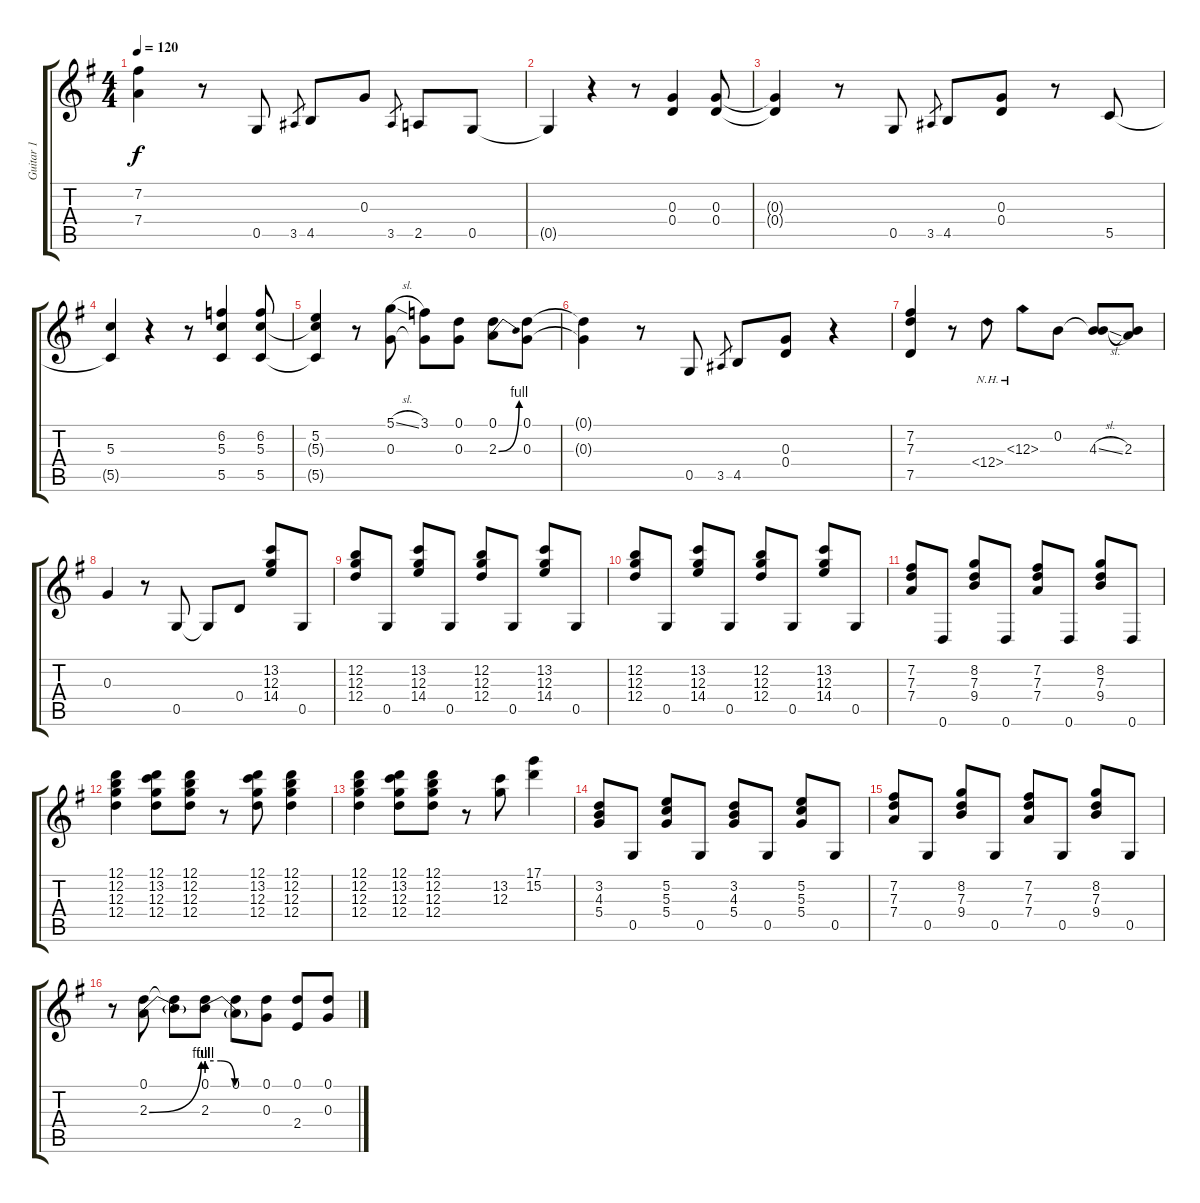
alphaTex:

\track ("Guitar 1" "Guitar 1") {instrument distortionguitar}
\staff {score tabs}
\tuning (D4 B3 G3 D3 G2 D2) {hide}
\ts (4 4)
\tempo 120
\clef g2
\ks g
(7.2 7.4).4{dy f} r.8 0.5.8 3.5.8{gr} 4.5.8 0.3.8 3.5.8{gr} 2.5.8 0.5.8 |
0.5{t}.4 r.4 r.8 (0.3 0.4).4 (0.3 0.4).8 |
(0.3{t} 0.4{t}).4 r.8 0.5.8 3.5.8{gr} 4.5.8 (0.3 0.4).8 r.8 5.5.8 |
(5.3 5.5{t}).4 r.4 r.8 (6.2 5.3 5.5).4 (6.2 5.3 5.5).8 |
(5.2 5.3{t} 5.5{t}).4 r.8 (5.1{sl} 0.3).8 (3.1 0.3{t}).8 (0.1 0.3).8 (0.1 2.3{be (bend 0 0 60 4)}).8 (0.1 0.3).8 |
(0.1{t} 0.3{t}).4 r.8 0.5.8 3.5.8{gr} 4.5.8 (0.3 0.4).8 r.4 |
(7.2 7.3 7.5).4 r.8 12.4{nh}.8 12.3{nh}.8 0.2.8 (0.2{t} 4.3{sl}).8 (0.2{t} 2.3).8 |
0.3.4 r.8 0.5.8 0.5{t}.8 0.4.8 (13.2 12.3 14.4).8 0.5.8 |
(12.2 12.3 12.4).8 0.5.8 (13.2 12.3 14.4).8 0.5.8 (12.2 12.3 12.4).8 0.5.8 (13.2 12.3 14.4).8 0.5.8 |
(12.2 12.3 12.4).8 0.5.8 (13.2 12.3 14.4).8 0.5.8 (12.2 12.3 12.4).8 0.5.8 (13.2 12.3 14.4).8 0.5.8 |
(7.2 7.3 7.4).8 0.6.8 (8.2 7.3 9.4).8 0.6.8 (7.2 7.3 7.4).8 0.6.8 (8.2 7.3 9.4).8 0.6.8 |
(12.1 12.2 12.3 12.4).4 (12.1 13.2 12.3 12.4).8 (12.1 12.2 12.3 12.4).8 r.8 (12.1 13.2 12.3 12.4).8 (12.1 12.2 12.3 12.4).4 |
(12.1 12.2 12.3 12.4).4 (12.1 13.2 12.3 12.4).8 (12.1 12.2 12.3 12.4).8 r.8 (13.2 12.3).8 (17.1 15.2).4 |
(3.2 4.3 5.4).8 0.5.8 (5.2 5.3 5.4).8 0.5.8 (3.2 4.3 5.4).8 0.5.8 (5.2 5.3 5.4).8 0.5.8 |
(7.2 7.3 7.4).8 0.5.8 (8.2 7.3 9.4).8 0.5.8 (7.2 7.3 7.4).8 0.5.8 (8.2 7.3 9.4).8 0.5.8 |
r.8 (0.1 2.3{be (bend 0 0 60 4)}).8 (0.1{t} 2.3{t}).8 (0.1 2.3{be (custom 0 4 15 4 30 0 60 0)}).8 (0.1 2.3{t}).8 (0.1 0.3).8 (0.1 2.4).8 (0.1 0.3).8
